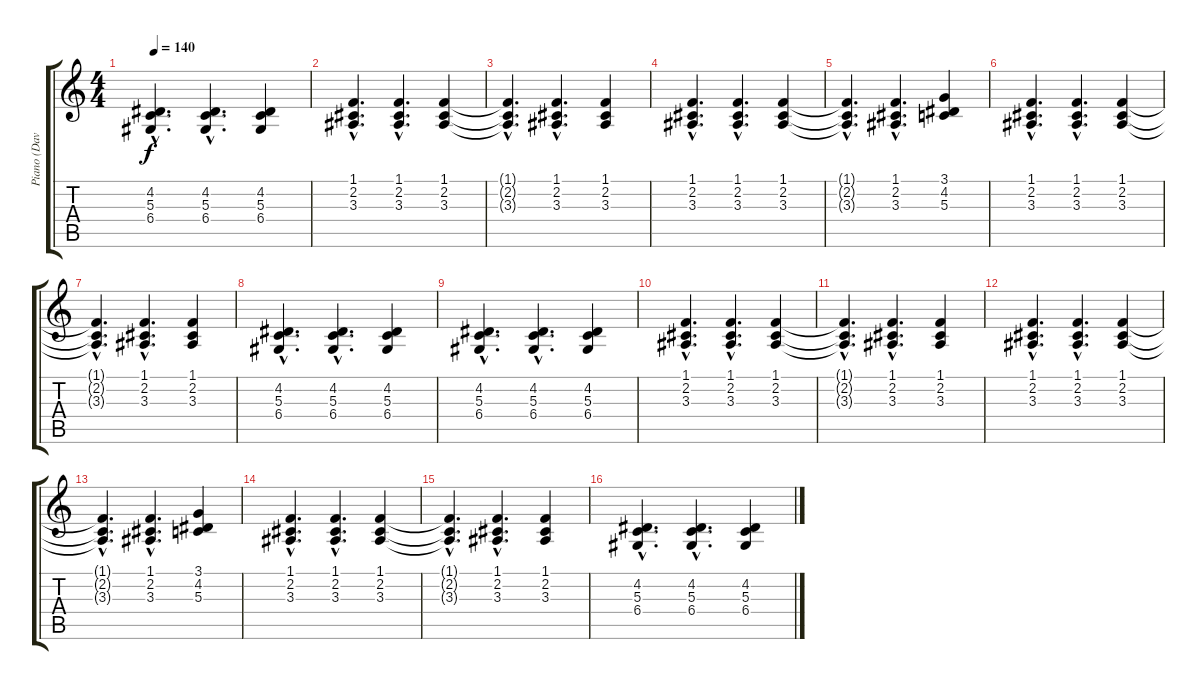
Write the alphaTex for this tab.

\track ("Piano (Davies)" "Piano (Dav") {instrument acousticgrandpiano}
\staff {score tabs}
\tuning (E4 B3 G3 D3 A2 E2) {hide}
\ts (4 4)
\tempo 140
\clef g2
\ks c
(4.2{hac} 5.3{hac} 6.4{hac}).4{d dy f} (4.2{hac} 5.3{hac} 6.4{hac}).4{d} (4.2 5.3 6.4).4 |
(1.1{hac} 2.2{hac} 3.3{hac}).4{d} (1.1{hac} 2.2{hac} 3.3{hac}).4{d} (1.1 2.2 3.3).4 |
(1.1{hac t} 2.2{hac t} 3.3{hac t}).4{d} (1.1{hac} 2.2{hac} 3.3{hac}).4{d} (1.1 2.2 3.3).4 |
(1.1{hac} 2.2{hac} 3.3{hac}).4{d} (1.1{hac} 2.2{hac} 3.3{hac}).4{d} (1.1 2.2 3.3).4 |
(1.1{hac t} 2.2{hac t} 3.3{hac t}).4{d} (1.1{hac} 2.2{hac} 3.3{hac}).4{d} (3.1 4.2 5.3).4 |
(1.1{hac} 2.2{hac} 3.3{hac}).4{d} (1.1{hac} 2.2{hac} 3.3{hac}).4{d} (1.1 2.2 3.3).4 |
(1.1{hac t} 2.2{hac t} 3.3{hac t}).4{d} (1.1{hac} 2.2{hac} 3.3{hac}).4{d} (1.1 2.2 3.3).4 |
(4.2{hac} 5.3{hac} 6.4{hac}).4{d} (4.2{hac} 5.3{hac} 6.4{hac}).4{d} (4.2 5.3 6.4).4 |
(4.2{hac} 5.3{hac} 6.4{hac}).4{d} (4.2{hac} 5.3{hac} 6.4{hac}).4{d} (4.2 5.3 6.4).4 |
(1.1{hac} 2.2{hac} 3.3{hac}).4{d} (1.1{hac} 2.2{hac} 3.3{hac}).4{d} (1.1 2.2 3.3).4 |
(1.1{hac t} 2.2{hac t} 3.3{hac t}).4{d} (1.1{hac} 2.2{hac} 3.3{hac}).4{d} (1.1 2.2 3.3).4 |
(1.1{hac} 2.2{hac} 3.3{hac}).4{d} (1.1{hac} 2.2{hac} 3.3{hac}).4{d} (1.1 2.2 3.3).4 |
(1.1{hac t} 2.2{hac t} 3.3{hac t}).4{d} (1.1{hac} 2.2{hac} 3.3{hac}).4{d} (3.1 4.2 5.3).4 |
(1.1{hac} 2.2{hac} 3.3{hac}).4{d} (1.1{hac} 2.2{hac} 3.3{hac}).4{d} (1.1 2.2 3.3).4 |
(1.1{hac t} 2.2{hac t} 3.3{hac t}).4{d} (1.1{hac} 2.2{hac} 3.3{hac}).4{d} (1.1 2.2 3.3).4 |
(4.2{hac} 5.3{hac} 6.4{hac}).4{d} (4.2{hac} 5.3{hac} 6.4{hac}).4{d} (4.2 5.3 6.4).4
